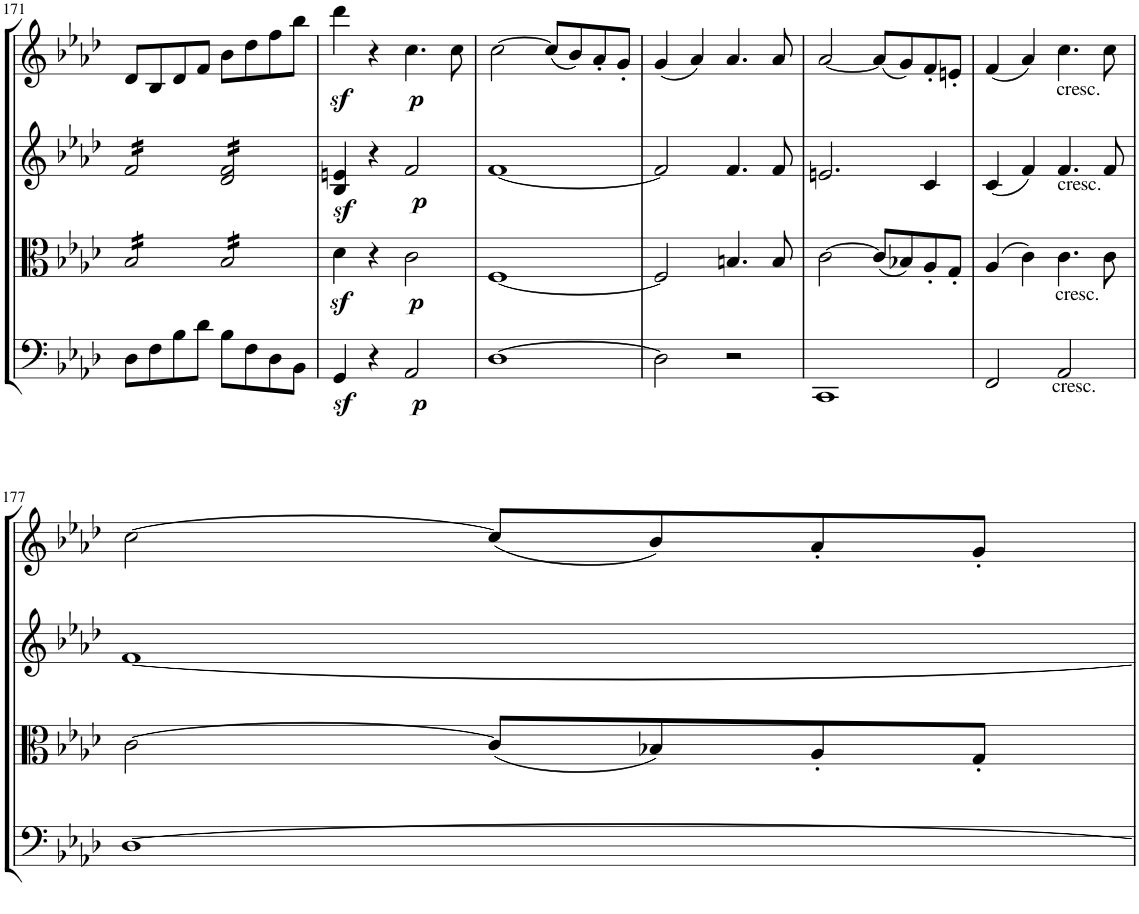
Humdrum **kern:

**kern	**dynam	**kern	**dynam	**kern	**dynam	**kern	**dynam
*part4	*part4	*part3	*part3	*part2	*part2	*part1	*part1
*staff4	*staff4	*staff3	*staff3	*staff2	*staff2	*staff1	*staff1
*I"Violoncello	*	*I"Viola	*	*I"Violino II	*	*I"Violino I	*
*I'Vc	*	*I'Vla	*	*I'Vln	*	*I'Vln	*
!!LO:PB:g=z
*clefF4	*	*clefC3	*	*clefG2	*	*clefG2	*
*k[b-e-a-d-]	*	*k[b-e-a-d-]	*	*k[b-e-a-d-]	*	*k[b-e-a-d-]	*
*M2/2	*	*M2/2	*	*M2/2	*	*M2/2	*
*met(c|)	*	*met(c|)	*	*met(c|)	*	*met(c|)	*
=171	=171	=171	=171	=171	=171	=171	=171
*	*	*tremolo	*	*	*	*	*
*	*	*	*	*tremolo	*	*	*
8D-\L	.	16B-/LL	.	16f/LL	.	8d-/L	.
.	.	16B-/	.	16f/	.	.	.
8F\	.	16B-/	.	16f/	.	8B-/	.
.	.	16B-/	.	16f/	.	.	.
8B-\	.	16B-/	.	16f/	.	8d-/	.
.	.	16B-/	.	16f/	.	.	.
8d-\J	.	16B-/	.	16f/	.	8f/J	.
.	.	16B-/JJ	.	16f/JJ	.	.	.
8B-\L	.	16B-/LL	.	16d-/ 16f/LL	.	8b-\L	.
.	.	16B-/	.	16d-/ 16f/	.	.	.
8F\	.	16B-/	.	16d-/ 16f/	.	8dd-\	.
.	.	16B-/	.	16d-/ 16f/	.	.	.
8D-\	.	16B-/	.	16d-/ 16f/	.	8ff\	.
.	.	16B-/	.	16d-/ 16f/	.	.	.
8BB-\J	.	16B-/	.	16d-/ 16f/	.	8bb-\J	.
.	.	16B-/JJ	.	16d-/ 16f/JJ	.	.	.
*	*	*	*	*Xtremolo	*	*	*
*	*	*Xtremolo	*	*	*	*	*
=172	=172	=172	=172	=172	=172	=172	=172
4GGz</	.	4d-z<\	.	4B-/z< 4en/z<	.	4ddd-z<\	.
4r	.	4r	.	4r	.	4r	.
!	!LO:DY:b	!	!LO:DY:b	!	!LO:DY:b	!	!LO:DY:b
2AA-/	p	2c\	p	2f/	p	4.cc\	p
.	.	.	.	.	.	8cc\	.
=173	=173	=173	=173	=173	=173	=173	=173
[1D-	.	[1F	.	[1f	.	[2cc\	.
.	.	.	.	.	.	(8cc/L]	.
.	.	.	.	.	.	8b-/)	.
.	.	.	.	.	.	8a-'/	.
.	.	.	.	.	.	8g'/J	.
=174	=174	=174	=174	=174	=174	=174	=174
2D-\]	.	2F/]	.	2f/]	.	(4g/	.
.	.	.	.	.	.	4a-/)	.
2r	.	4.Bn/	.	4.f/	.	4.a-/	.
.	.	8B/	.	8f/	.	8a-/	.
=175	=175	=175	=175	=175	=175	=175	=175
1CC	.	[2c\	.	2.en/	.	[2a-/	.
.	.	(8c/L]	.	.	.	(8a-/L]	.
.	.	8B-X/)	.	.	.	8g/)	.
.	.	8A-'/	.	4c/	.	8f'/	.
.	.	8G'/J	.	.	.	8en'/J	.
=176	=176	=176	=176	=176	=176	=176	=176
2FF/	.	(4A-/	.	(4c/	.	(4f/	.
.	.	4c\)	.	4f/)	.	4a-/)	.
!	!	!	!	!	!	!LO:TX:b:t=cresc.	!
!	!	!	!	!LO:TX:b:t=cresc.	!	!	!
!	!	!LO:TX:b:t=cresc.	!	!	!	!	!
!LO:TX:b:t=cresc.	!	!	!	!	!	!	!
2AA-/	.	4.c\	.	4.f/	.	4.cc\	.
.	.	8c\	.	8f/	.	8cc\	.
!!LO:LB:g=z
=177	=177	=177	=177	=177	=177	=177	=177
[1D-	.	[2c\	.	[1f	.	[2cc\	.
.	.	(8c/L]	.	.	.	(8cc/L]	.
.	.	8B-X/)	.	.	.	8b-/)	.
.	.	8A-'/	.	.	.	8a-'/	.
.	.	8G'/J	.	.	.	8g'/J	.
=	=	=	=	=	=	=	=
*-	*-	*-	*-	*-	*-	*-	*-
